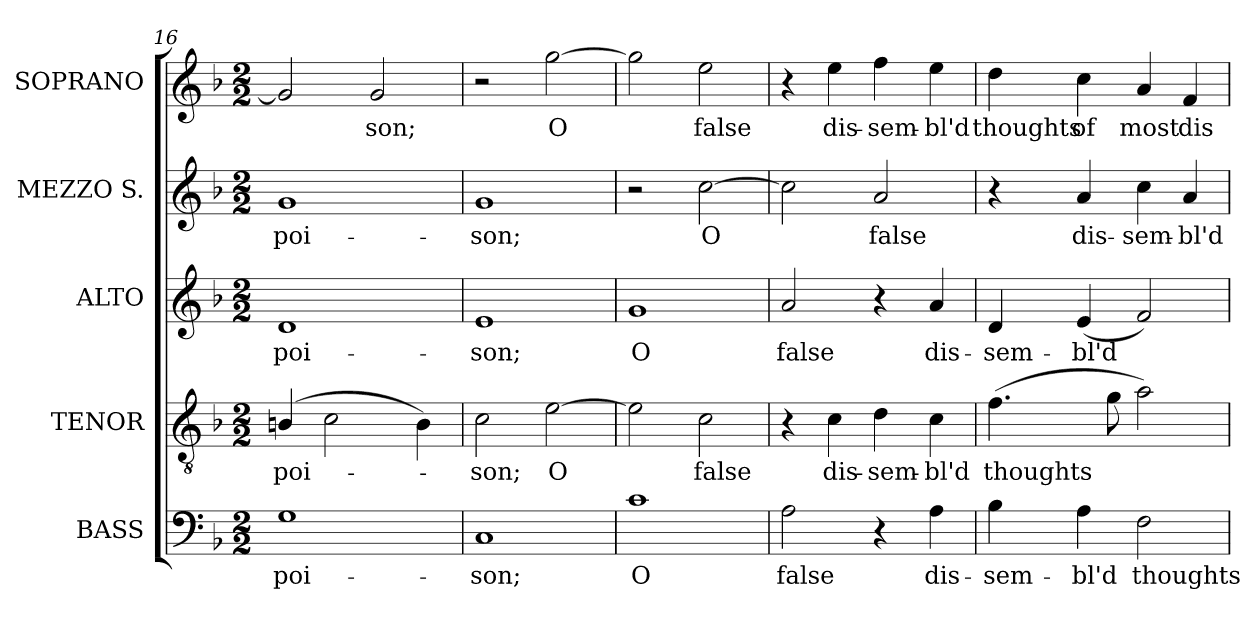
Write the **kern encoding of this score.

**kern	**text	**kern	**text	**kern	**text	**kern	**text	**kern	**text
*part5	*part5	*part4	*part4	*part3	*part3	*part2	*part2	*part1	*part1
*staff5	*staff5	*staff4	*staff4	*staff3	*staff3	*staff2	*staff2	*staff1	*staff1
*I"BASS	*	*I"TENOR	*	*I"ALTO	*	*I"MEZZO  S.	*	*I"SOPRANO	*
*I'B.	*	*I'T.	*	*I'A.	*	*I'M-S.	*	*I'S.	*
*clefF4	*	*clefGv2	*	*clefG2	*	*clefG2	*	*clefG2	*
*	*	*ITrd7c12	*	*	*	*	*	*	*
*k[b-]	*	*k[b-]	*	*k[b-]	*	*k[b-]	*	*k[b-]	*
*F:	*	*F:	*	*F:	*	*F:	*	*F:	*
*M2/2	*	*M2/2	*	*M2/2	*	*M2/2	*	*M2/2	*
=16	=16	=16	=16	=16	=16	=16	=16	=16	=16
!	!LO:LY:b:color=#000000	!	!	!	!	!	!	!	!
!	!	!	!LO:LY:b:color=#000000	!	!	!	!	!	!
!	!	!	!	!	!LO:LY:b:color=#000000	!	!	!	!
!	!	!	!	!	!	!	!LO:LY:b:color=#000000	!	!
1Gi	poi-	(4BBni/	poi-	1di	poi-	1gi	poi-	2gi/]	.
.	.	2Ci\	.	.	.	.	.	.	.
!	!	!	!	!	!	!	!	!	!LO:LY:b:color=#000000
.	.	.	.	.	.	.	.	2gi/	-son;
.	.	4BBi\)	.	.	.	.	.	.	.
=17	=17	=17	=17	=17	=17	=17	=17	=17	=17
!	!LO:LY:b:color=#000000	!	!	!	!	!	!	!	!
!	!	!	!LO:LY:b:color=#000000	!	!	!	!	!	!
!	!	!	!	!	!LO:LY:b:color=#000000	!	!	!	!
!	!	!	!	!	!	!	!LO:LY:b:color=#000000	!	!
1Ci	-son;	2Ci\	-son;	1ei	-son;	1gi	-son;	2r	.
!	!	!	!LO:LY:b:color=#000000	!	!	!	!	!	!
!	!	!	!	!	!	!	!	!	!LO:LY:b:color=#000000
.	.	[2Ei\	O	.	.	.	.	[2ggi\	O
=18	=18	=18	=18	=18	=18	=18	=18	=18	=18
!	!LO:LY:b:color=#000000	!	!	!	!	!	!	!	!
!	!	!	!	!	!LO:LY:b:color=#000000	!	!	!	!
1ci	O	2Ei\]	.	1gi	O	2r	.	2ggi\]	.
!	!	!	!LO:LY:b:color=#000000	!	!	!	!	!	!
!	!	!	!	!	!	!	!LO:LY:b:color=#000000	!	!
!	!	!	!	!	!	!	!	!	!LO:LY:b:color=#000000
.	.	2Ci\	false	.	.	[2cci\	O	2eei\	false
!!LO:PB:g=z
=19	=19	=19	=19	=19	=19	=19	=19	=19	=19
!	!LO:LY:b:color=#000000	!	!	!	!	!	!	!	!
!	!	!	!	!	!LO:LY:b:color=#000000	!	!	!	!
2Ai\	false	4r	.	2ai/	false	2cci\]	.	4r	.
!	!	!	!LO:LY:b:color=#000000	!	!	!	!	!	!
!	!	!	!	!	!	!	!	!	!LO:LY:b:color=#000000
.	.	4Ci\	dis-	.	.	.	.	4eei\	dis-
!	!	!	!LO:LY:b:color=#000000	!	!	!	!	!	!
!	!	!	!	!	!	!	!LO:LY:b:color=#000000	!	!
!	!	!	!	!	!	!	!	!	!LO:LY:b:color=#000000
4r	.	4Di\	-sem-	4r	.	2ai/	false	4ffi\	-sem-
!	!LO:LY:b:color=#000000	!	!	!	!	!	!	!	!
!	!	!	!LO:LY:b:color=#000000	!	!	!	!	!	!
!	!	!	!	!	!LO:LY:b:color=#000000	!	!	!	!
!	!	!	!	!	!	!	!	!	!LO:LY:b:color=#000000
4Ai\	dis-	4Ci\	-bl'd	4ai/	dis-	.	.	4eei\	-bl'd
=20	=20	=20	=20	=20	=20	=20	=20	=20	=20
!	!LO:LY:b:color=#000000	!	!	!	!	!	!	!	!
!	!	!	!LO:LY:b:color=#000000	!	!	!	!	!	!
!	!	!	!	!	!LO:LY:b:color=#000000	!	!	!	!
!	!	!	!	!	!	!	!	!	!LO:LY:b:color=#000000
4B-i\	-sem-	(4.Fi\	thoughts	4di/	-sem-	4r	.	4ddi\	thoughts
!	!LO:LY:b:color=#000000	!	!	!	!	!	!	!	!
!	!	!	!	!	!LO:LY:b:color=#000000	!	!	!	!
!	!	!	!	!	!	!	!LO:LY:b:color=#000000	!	!
!	!	!	!	!	!	!	!	!	!LO:LY:b:color=#000000
4Ai\	-bl'd	.	.	(4ei/	-bl'd	4ai/	dis-	4cci\	of
.	.	8Gi\	.	.	.	.	.	.	.
!	!LO:LY:b:color=#000000	!	!	!	!	!	!	!	!
!	!	!	!	!	!	!	!LO:LY:b:color=#000000	!	!
!	!	!	!	!	!	!	!	!	!LO:LY:b:color=#000000
2Fi\	thoughts	2Ai\)	.	2fi/)	.	4cci\	-sem-	4ai/	most
!	!	!	!	!	!	!	!LO:LY:b:color=#000000	!	!
!	!	!	!	!	!	!	!	!	!LO:LY:b:color=#000000
.	.	.	.	.	.	4ai/	-bl'd	4fi/	dis-
=	=	=	=	=	=	=	=	=	=
*-	*-	*-	*-	*-	*-	*-	*-	*-	*-
